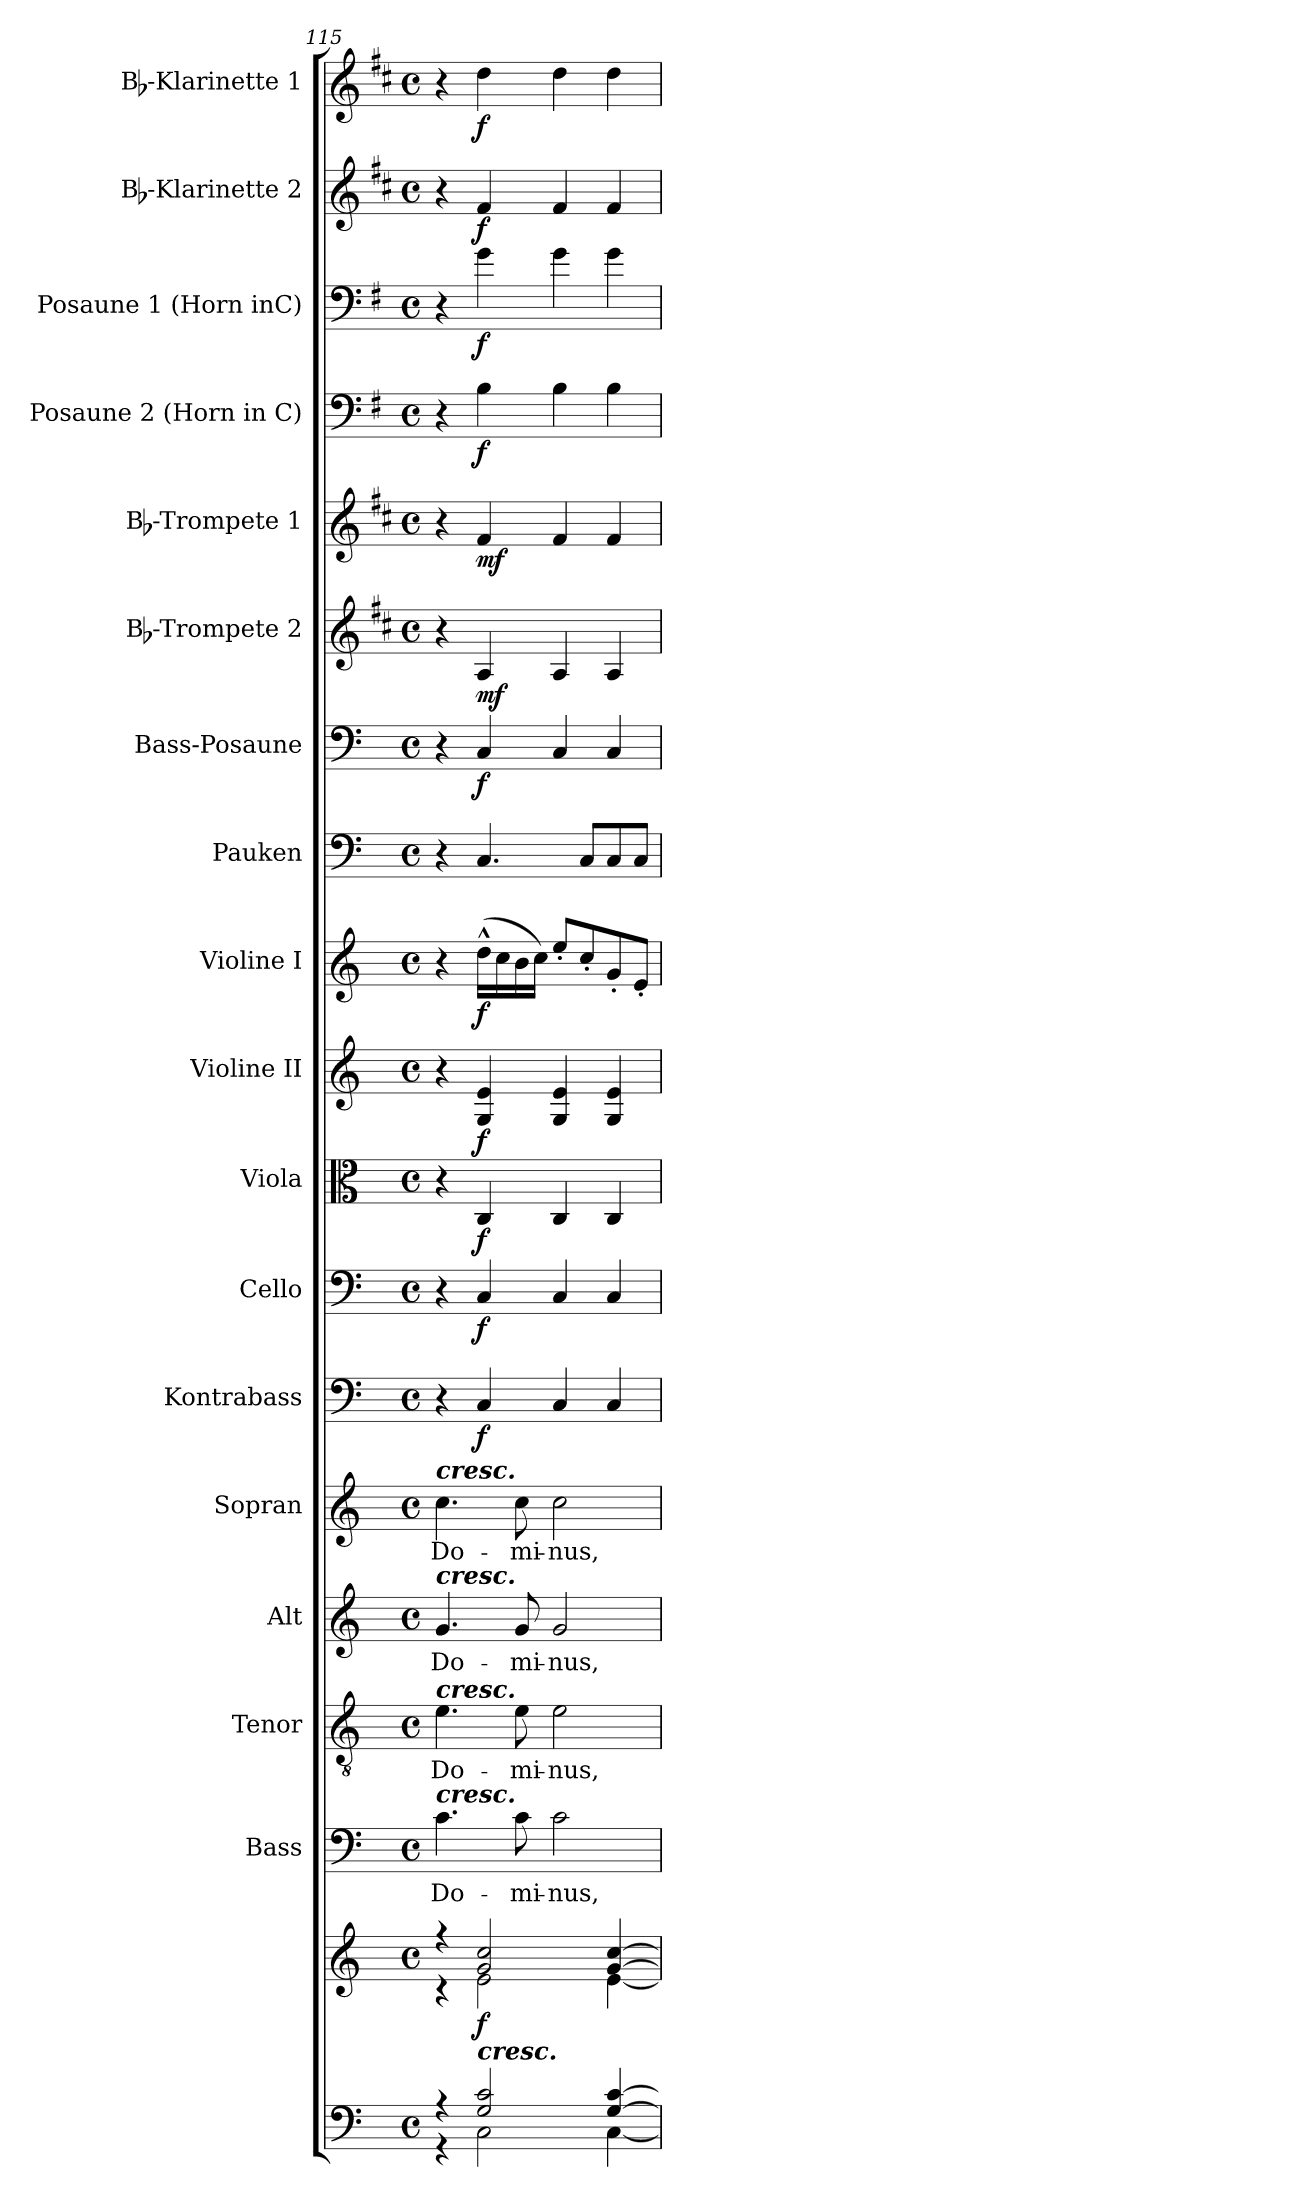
**kern	**kern	**dynam	**kern	**text	**kern	**text	**kern	**text	**kern	**text	**kern	**dynam	**kern	**dynam	**kern	**dynam	**kern	**dynam	**kern	**dynam	**kern	**kern	**dynam	**kern	**dynam	**kern	**dynam	**kern	**dynam	**kern	**dynam	**kern	**dynam	**kern	**dynam
*part18	*part18	*part18	*part17	*part17	*part16	*part16	*part15	*part15	*part14	*part14	*part13	*part13	*part12	*part12	*part11	*part11	*part10	*part10	*part9	*part9	*part8	*part7	*part7	*part6	*part6	*part5	*part5	*part4	*part4	*part3	*part3	*part2	*part2	*part1	*part1
*staff19	*staff18	*staff18/19	*staff17	*staff17	*staff16	*staff16	*staff15	*staff15	*staff14	*staff14	*staff13	*staff13	*staff12	*staff12	*staff11	*staff11	*staff10	*staff10	*staff9	*staff9	*staff8	*staff7	*staff7	*staff6	*staff6	*staff5	*staff5	*staff4	*staff4	*staff3	*staff3	*staff2	*staff2	*staff1	*staff1
*	*	*	*I"Bass	*	*I"Tenor	*	*I"Alt	*	*I"Sopran	*	*I"Kontrabass	*	*I"Cello	*	*I"Viola	*	*I"Violine II	*	*I"Violine I	*	*I"Pauken	*I"Bass-Posaune	*	*I"Bb-Trompete 2	*	*I"Bb-Trompete 1	*	*I"Posaune 2 (Horn in C)	*	*I"Posaune 1 (Horn inC)	*	*I"Bb-Klarinette 2	*	*I"Bb-Klarinette 1	*
*	*	*	*I'B.	*	*I'T.	*	*I'A.	*	*I'S.	*	*I'Kb.	*	*	*	*I'Vla.	*	*I'Vl. II	*	*I'Vl. I	*	*I'Pk.	*I'B-Pos.	*	*I'Bb Trp. 2	*	*I'Bb Trp. 1	*	*I'Pos. 2	*	*I'Pos. 1	*	*I'Bb Kl. 2	*	*I'Bb Kl. 1	*
*clefF4	*clefG2	*	*clefF4	*	*clefGv2	*	*clefG2	*	*clefG2	*	*clefF4	*	*clefF4	*	*clefC3	*	*clefG2	*	*clefG2	*	*clefF4	*clefF4	*	*clefG2	*	*clefG2	*	*clefF4	*	*clefF4	*	*clefG2	*	*clefG2	*
*	*	*	*	*	*	*	*	*	*	*	*ITrd7c12	*	*	*	*	*	*	*	*	*	*	*	*	*ITrd1c2	*	*ITrd1c2	*	*ITrd4c7	*	*ITrd4c7	*	*ITrd1c2	*	*ITrd1c2	*
*k[]	*k[]	*	*k[]	*	*k[]	*	*k[]	*	*k[]	*	*k[]	*	*k[]	*	*k[]	*	*k[]	*	*k[]	*	*k[]	*k[]	*	*k[]	*	*k[]	*	*k[]	*	*k[]	*	*k[]	*	*k[]	*
*C:	*C:	*	*C:	*	*C:	*	*C:	*	*C:	*	*C:	*	*C:	*	*C:	*	*C:	*	*C:	*	*C:	*C:	*	*C:	*	*C:	*	*C:	*	*C:	*	*C:	*	*C:	*
*M4/4	*M4/4	*	*M4/4	*	*M4/4	*	*M4/4	*	*M4/4	*	*M4/4	*	*M4/4	*	*M4/4	*	*M4/4	*	*M4/4	*	*M4/4	*M4/4	*	*M4/4	*	*M4/4	*	*M4/4	*	*M4/4	*	*M4/4	*	*M4/4	*
*met(c)	*met(c)	*	*met(c)	*	*met(c)	*	*met(c)	*	*met(c)	*	*met(c)	*	*met(c)	*	*met(c)	*	*met(c)	*	*met(c)	*	*met(c)	*met(c)	*	*met(c)	*	*met(c)	*	*met(c)	*	*met(c)	*	*met(c)	*	*met(c)	*
=115	=115	=115	=115	=115	=115	=115	=115	=115	=115	=115	=115	=115	=115	=115	=115	=115	=115	=115	=115	=115	=115	=115	=115	=115	=115	=115	=115	=115	=115	=115	=115	=115	=115	=115	=115
*^	*^	*	*	*	*	*	*	*	*	*	*	*	*	*	*	*	*	*	*	*	*	*	*	*	*	*	*	*	*	*	*	*	*	*	*
!	!	!	!	!	!	!	!	!	!	!	!LO:TX:a:Bi:t=cresc.	!	!	!	!	!	!	!	!	!	!	!	!	!	!	!	!	!	!	!	!	!	!	!	!	!	!
!	!	!	!	!	!	!	!	!	!LO:TX:a:Bi:t=cresc.	!	!	!	!	!	!	!	!	!	!	!	!	!	!	!	!	!	!	!	!	!	!	!	!	!	!	!	!
!	!	!	!	!	!	!	!LO:TX:a:Bi:t=cresc.	!	!	!	!	!	!	!	!	!	!	!	!	!	!	!	!	!	!	!	!	!	!	!	!	!	!	!	!	!	!
!	!	!	!	!	!LO:TX:a:Bi:t=cresc.	!	!	!	!	!	!	!	!	!	!	!	!	!	!	!	!	!	!	!	!	!	!	!	!	!	!	!	!	!	!	!	!
!	!	!	!	!	!	!LO:LY:b	!	!LO:LY:b	!	!LO:LY:b	!	!LO:LY:b	!	!	!	!	!	!	!	!	!	!	!	!	!	!	!	!	!	!	!	!	!	!	!	!	!
4r	4r	4r	4r	.	4.c\	Do-	4.e\	Do-	4.g/	Do-	4.cc\	Do-	4r	.	4r	.	4r	.	4r	.	4r	.	4r	4r	.	4r	.	4r	.	4r	.	4r	.	4r	.	4r	.
!	!	!LO:TX:b:Bi:t=cresc.	!	!	!	!	!	!	!	!	!	!	!	!	!	!	!	!	!	!	!	!	!	!	!	!	!	!	!	!	!	!	!	!	!	!	!
!	!	!	!	!LO:DY:b	!	!	!	!	!	!	!	!	!	!LO:DY:b	!	!LO:DY:b	!	!LO:DY:b	!	!LO:DY:b	!	!LO:DY:b	!	!	!LO:DY:b	!	!LO:DY:b	!	!LO:DY:b	!	!LO:DY:b	!	!LO:DY:b	!	!LO:DY:b	!	!LO:DY:b
2G/ 2c/	2C\	2g/ 2cc/	2e\	f	.	.	.	.	.	.	.	.	4CC/	f	4C/	f	4C/	f	4G/ 4e/	f	(>16dd^^>\LL	f	4.C/	4C/	f	4G/	mf	4e/	mf	4E\	f	4c\	f	4e/	f	4cc\	f
.	.	.	.	.	.	.	.	.	.	.	.	.	.	.	.	.	.	.	.	.	16cc\	.	.	.	.	.	.	.	.	.	.	.	.	.	.	.	.
!	!	!	!	!	!	!LO:LY:b	!	!LO:LY:b	!	!LO:LY:b	!	!LO:LY:b	!	!	!	!	!	!	!	!	!	!	!	!	!	!	!	!	!	!	!	!	!	!	!	!	!
.	.	.	.	.	8c\	-mi-	8e\	-mi-	8g/	-mi-	8cc\	-mi-	.	.	.	.	.	.	.	.	16b\	.	.	.	.	.	.	.	.	.	.	.	.	.	.	.	.
.	.	.	.	.	.	.	.	.	.	.	.	.	.	.	.	.	.	.	.	.	16cc\JJ)	.	.	.	.	.	.	.	.	.	.	.	.	.	.	.	.
!	!	!	!	!	!	!LO:LY:b	!	!LO:LY:b	!	!LO:LY:b	!	!LO:LY:b	!	!	!	!	!	!	!	!	!	!	!	!	!	!	!	!	!	!	!	!	!	!	!	!	!
.	.	.	.	.	2c\	-nus,	2e\	-nus,	2g/	-nus,	2cc\	-nus,	4CC/	.	4C/	.	4C/	.	4G/ 4e/	.	8ee'</L	.	.	4C/	.	4G/	.	4e/	.	4E\	.	4c\	.	4e/	.	4cc\	.
.	.	.	.	.	.	.	.	.	.	.	.	.	.	.	.	.	.	.	.	.	8cc'</	.	8C/L	.	.	.	.	.	.	.	.	.	.	.	.	.	.
[>4G/ [>4c/	[<4C\	[>4g/ [>4cc/	[<4e\	.	.	.	.	.	.	.	.	.	4CC/	.	4C/	.	4C/	.	4G/ 4e/	.	8g'</	.	8C/	4C/	.	4G/	.	4e/	.	4E\	.	4c\	.	4e/	.	4cc\	.
.	.	.	.	.	.	.	.	.	.	.	.	.	.	.	.	.	.	.	.	.	8e'</J	.	8C/J	.	.	.	.	.	.	.	.	.	.	.	.	.	.
*v	*v	*	*	*	*	*	*	*	*	*	*	*	*	*	*	*	*	*	*	*	*	*	*	*	*	*	*	*	*	*	*	*	*	*	*	*	*
*	*v	*v	*	*	*	*	*	*	*	*	*	*	*	*	*	*	*	*	*	*	*	*	*	*	*	*	*	*	*	*	*	*	*	*	*	*
=	=	=	=	=	=	=	=	=	=	=	=	=	=	=	=	=	=	=	=	=	=	=	=	=	=	=	=	=	=	=	=	=	=	=	=
*-	*-	*-	*-	*-	*-	*-	*-	*-	*-	*-	*-	*-	*-	*-	*-	*-	*-	*-	*-	*-	*-	*-	*-	*-	*-	*-	*-	*-	*-	*-	*-	*-	*-	*-	*-
